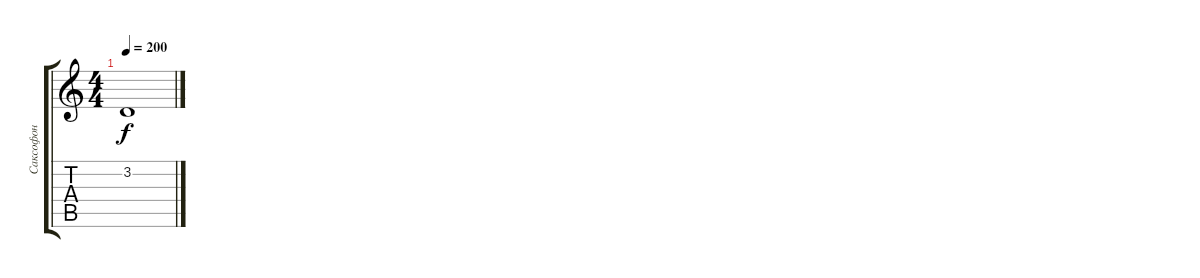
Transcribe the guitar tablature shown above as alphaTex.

\track ("Саксофон" "Саксофон") {instrument tuba}
\staff {score tabs}
\tuning (E4 B3 G3 D3 A2 E2) {hide}
\ts (4 4)
\tempo 200
\clef g2
\ks c
3.2.1{dy f volume 4}
